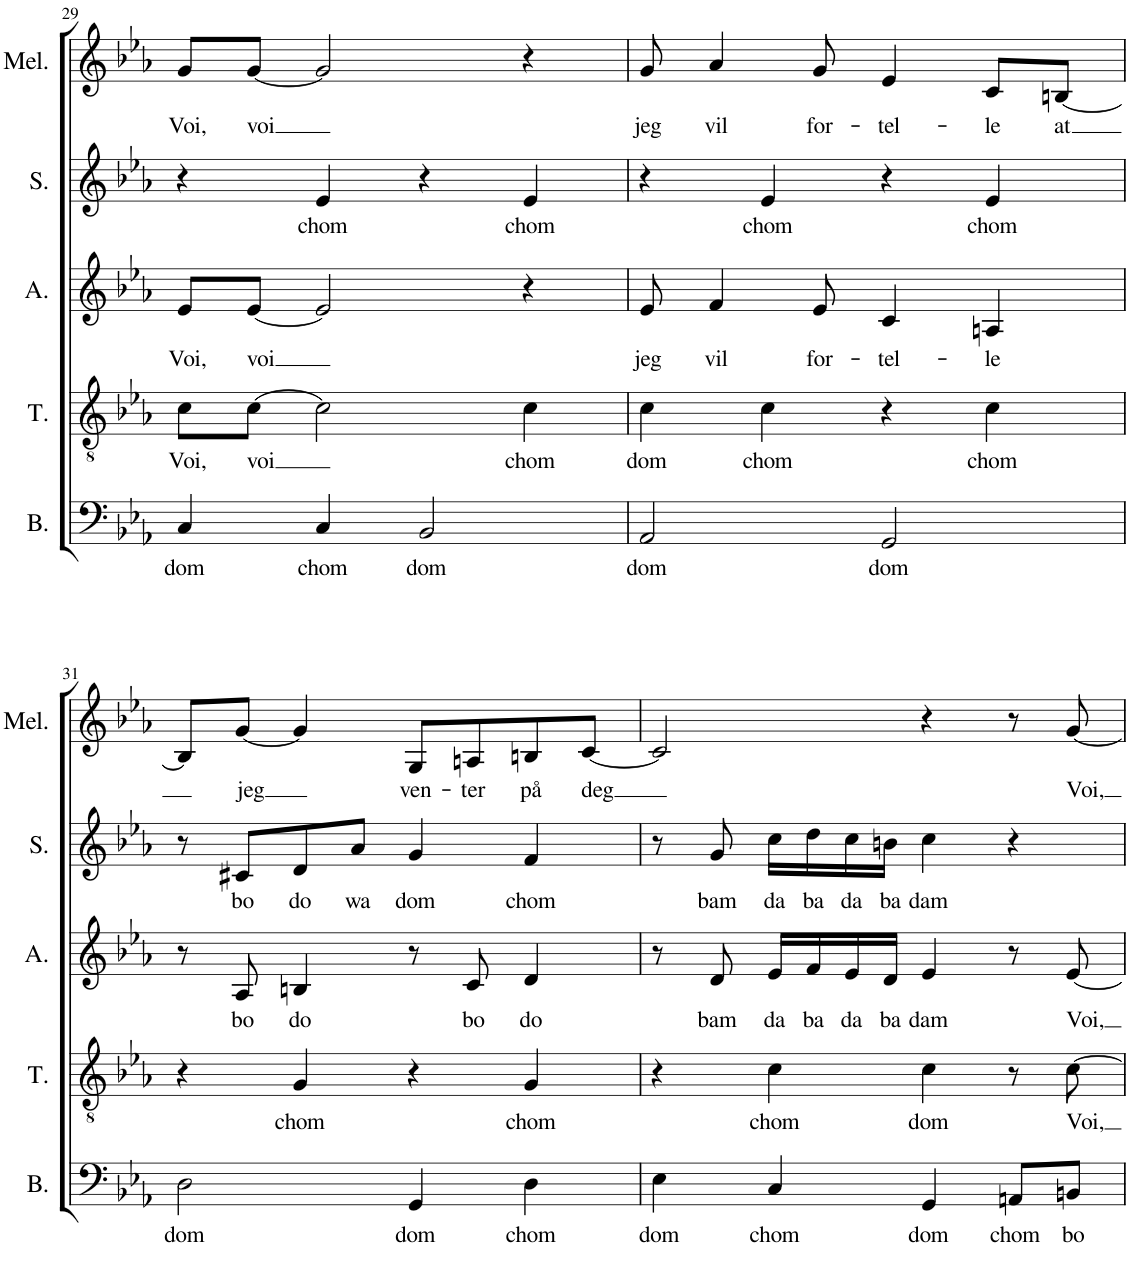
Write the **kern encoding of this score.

**kern	**text	**kern	**text	**kern	**text	**kern	**text	**kern	**text
*part5	*part5	*part4	*part4	*part3	*part3	*part2	*part2	*part1	*part1
*staff5	*staff5	*staff4	*staff4	*staff3	*staff3	*staff2	*staff2	*staff1	*staff1
*I"Bass	*	*I"Tenor	*	*I"Alto	*	*I"Soprano	*	*I"Melody	*
*I'B.	*	*I'T.	*	*I'A.	*	*I'S.	*	*I'Mel.	*
!!LO:PB:g=z
*clefF4	*	*clefGv2	*	*clefG2	*	*clefG2	*	*clefG2	*
*k[b-e-a-]	*	*k[b-e-a-]	*	*k[b-e-a-]	*	*k[b-e-a-]	*	*k[b-e-a-]	*
*M4/4	*	*M4/4	*	*M4/4	*	*M4/4	*	*M4/4	*
=29	=29	=29	=29	=29	=29	=29	=29	=29	=29
!	!LO:LY:b	!	!LO:LY:b	!	!LO:LY:b	!	!	!	!LO:LY:b
4C/	dom	8c\L	Voi,	8e-/L	Voi,	4r	.	8g/L	Voi,
!	!	!	!LO:LY:b	!	!LO:LY:b	!	!	!	!LO:LY:b
.	.	[8c\J	voi	[8e-/J	voi	.	.	[8g/J	voi
!	!LO:LY:b	!	!	!	!	!	!LO:LY:b	!	!
4C/	chom	2c\]	.	2e-/]	.	4e-/	chom	2g/]	.
!	!LO:LY:b	!	!	!	!	!	!	!	!
2BB-/	dom	.	.	.	.	4r	.	.	.
!	!	!	!LO:LY:b	!	!	!	!LO:LY:b	!	!
.	.	4c\	chom	4r	.	4e-/	chom	4r	.
=30	=30	=30	=30	=30	=30	=30	=30	=30	=30
!	!LO:LY:b	!	!LO:LY:b	!	!LO:LY:b	!	!	!	!LO:LY:b
2AA-/	dom	4c\	dom	8e-/	jeg	4r	.	8g/	jeg
!	!	!	!	!	!LO:LY:b	!	!	!	!LO:LY:b
.	.	.	.	4f/	vil	.	.	4a-/	vil
!	!	!	!LO:LY:b	!	!	!	!LO:LY:b	!	!
.	.	4c\	chom	.	.	4e-/	chom	.	.
!	!	!	!	!	!LO:LY:b	!	!	!	!LO:LY:b
.	.	.	.	8e-/	for-	.	.	8g/	for-
!	!LO:LY:b	!	!	!	!LO:LY:b	!	!	!	!LO:LY:b
2GG/	dom	4r	.	4c/	-tel-	4r	.	4e-/	-tel-
!	!	!	!LO:LY:b	!	!LO:LY:b	!	!LO:LY:b	!	!LO:LY:b
.	.	4c\	chom	4An/	-le	4e-/	chom	8c/L	-le
!	!	!	!	!	!	!	!	!	!LO:LY:b
.	.	.	.	.	.	.	.	[8Bn/J	at
!!LO:LB:g=z
=31	=31	=31	=31	=31	=31	=31	=31	=31	=31
!	!LO:LY:b	!	!	!	!	!	!	!	!
2D\	dom	4r	.	8r	.	8r	.	8B/L]	.
!	!	!	!	!	!LO:LY:b	!	!LO:LY:b	!	!LO:LY:b
.	.	.	.	8A-/	bo	8c#X/L	bo	[8g/J	jeg
!	!	!	!LO:LY:b	!	!LO:LY:b	!	!LO:LY:b	!	!
.	.	4G/	chom	4Bn/	do	8d/	do	4g/]	.
!	!	!	!	!	!	!	!LO:LY:b	!	!
.	.	.	.	.	.	8a-/J	wa	.	.
!	!LO:LY:b	!	!	!	!	!	!LO:LY:b	!	!LO:LY:b
4GG/	dom	4r	.	8r	.	4g/	dom	8G/L	ven-
!	!	!	!	!	!LO:LY:b	!	!	!	!LO:LY:b
.	.	.	.	8c/	bo	.	.	8An/	-ter
!	!LO:LY:b	!	!LO:LY:b	!	!LO:LY:b	!	!LO:LY:b	!	!LO:LY:b
4D\	chom	4G/	chom	4d/	do	4f/	chom	8Bn/	på
!	!	!	!	!	!	!	!	!	!LO:LY:b
.	.	.	.	.	.	.	.	[8c/J	deg
=32	=32	=32	=32	=32	=32	=32	=32	=32	=32
!	!LO:LY:b	!	!	!	!	!	!	!	!
4E-\	dom	4r	.	8r	.	8r	.	2c/]	.
!	!	!	!	!	!LO:LY:b	!	!LO:LY:b	!	!
.	.	.	.	8d/	bam	8g/	bam	.	.
!	!LO:LY:b	!	!LO:LY:b	!	!LO:LY:b	!	!LO:LY:b	!	!
4C/	chom	4c\	chom	16e-/LL	da	16cc\LL	da	.	.
!	!	!	!	!	!LO:LY:b	!	!LO:LY:b	!	!
.	.	.	.	16f/	ba	16dd\	ba	.	.
!	!	!	!	!	!LO:LY:b	!	!LO:LY:b	!	!
.	.	.	.	16e-/	da	16cc\	da	.	.
!	!	!	!	!	!LO:LY:b	!	!LO:LY:b	!	!
.	.	.	.	16d/JJ	ba	16bn\JJ	ba	.	.
!	!LO:LY:b	!	!LO:LY:b	!	!LO:LY:b	!	!LO:LY:b	!	!
4GG/	dom	4c\	dom	4e-/	dam	4cc\	dam	4r	.
!	!LO:LY:b	!	!	!	!	!	!	!	!
8AAn/L	chom	8r	.	8r	.	4r	.	8r	.
!	!LO:LY:b	!	!LO:LY:b	!	!LO:LY:b	!	!	!	!LO:LY:b
8BBn/J	bo	[8c\	Voi,	[8e-/	Voi,	.	.	[8g/	Voi,
=	=	=	=	=	=	=	=	=	=
*-	*-	*-	*-	*-	*-	*-	*-	*-	*-
